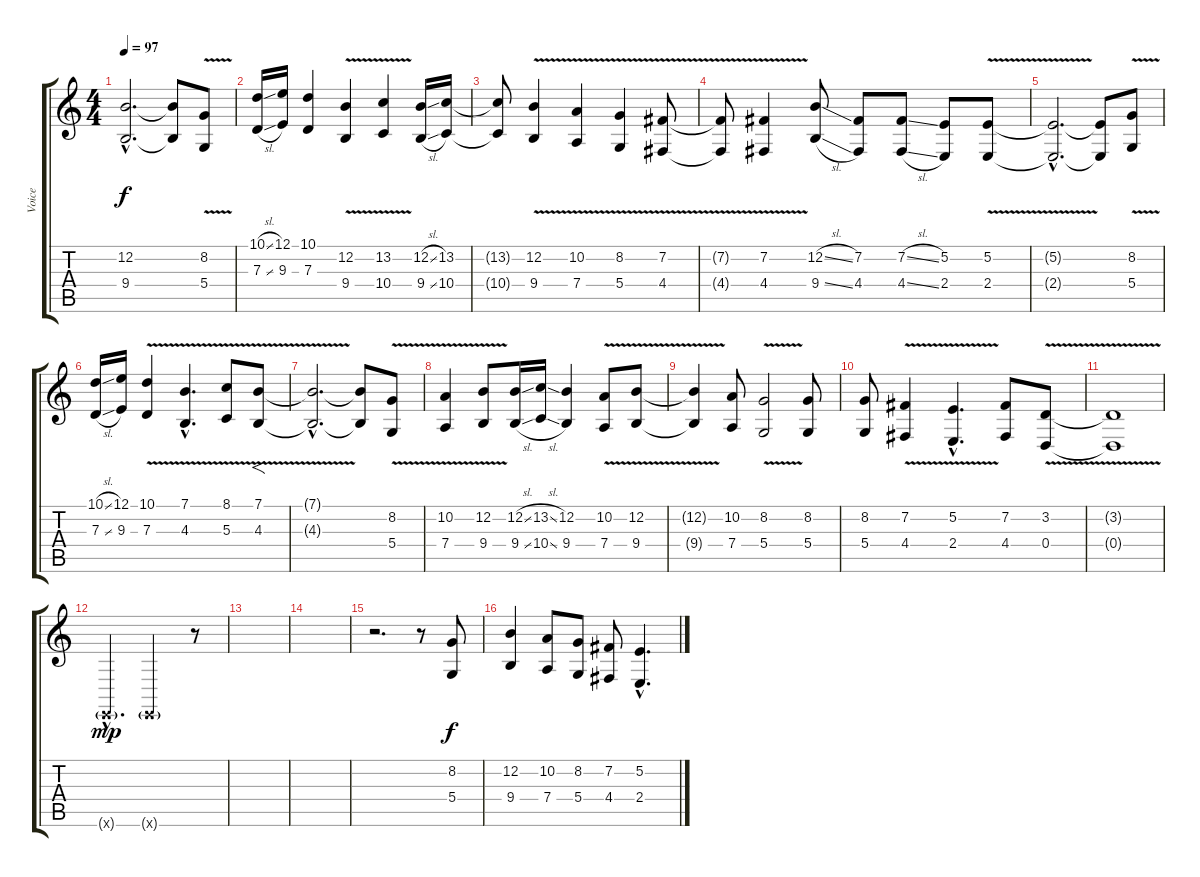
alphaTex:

\track ("Voice" "Voice") {instrument cello}
\staff {score tabs}
\tuning (E4 B3 G3 D3 A2 E2) {hide}
\ts (4 4)
\tempo 97
\clef g2
\ks c
(12.2{hac t} 9.4{hac t}).2{d dy f} (12.2{t} 9.4{t}).8 (8.2{v} 5.4{v}).8 |
(10.1{sl} 7.3{sl}).16 (12.1 9.3).16 (10.1 7.3).4 (12.2{v} 9.4{v}).4 (13.2{v} 10.4{v}).4 (12.2{sl} 9.4{sl}).16 (13.2 10.4).16 |
(13.2{t} 10.4{t}).8 (12.2{v} 9.4{v}).4 (10.2{v} 7.4{v}).4 (8.2{v} 5.4{v}).4 (7.2{v} 4.4{v}).8 |
(7.2{t} 4.4{t}).8 (7.2{v} 4.4{v}).4 (12.2{sl} 9.4{sl}).8 (7.2 4.4).8 (7.2{sl} 4.4{sl}).8 (5.2 2.4).8 (5.2{v} 2.4{v}).8 |
(5.2{hac t} 2.4{hac t}).2{d} (5.2{t} 2.4{t}).8 (8.2{v} 5.4{v}).8 |
(10.1{sl} 7.3{sl}).16 (12.1 9.3).16 (10.1{v} 7.3{v}).4 (7.1{v hac} 4.3{v hac}).4{d} (8.1{v} 5.3{v}).8 (7.1{v} 4.3{v}).8{f} |
(7.1{hac t} 4.3{hac t}).2{d} (7.1{t} 4.3{t}).8 (8.2{v} 5.4{v}).8 |
(10.2{v} 7.4{v}).4 (12.2{v} 9.4{v}).8 (12.2{sl} 9.4{sl}).16 (13.2{sl} 10.4{sl}).16 (12.2 9.4).4 (10.2{v} 7.4{v}).8 (12.2{v} 9.4{v}).8 |
(12.2{t} 9.4{t}).4 (10.2 7.4).8 (8.2{v} 5.4{v}).2 (8.2 5.4).8 |
(8.2 5.4).8 (7.2{v} 4.4{v}).4 (5.2{v hac} 2.4{v hac}).4{d} (7.2 4.4).8 (3.2{v} 0.4{v}).8 |
(3.2{t} 0.4{t}).1 |
0.6{g hac x}.4{d dy mp} 0.6{g x}.2 r.8 |
|
|
r.2{d} r.8 (8.2 5.4).8{dy f} |
(12.2 9.4).4 (10.2 7.4).8 (8.2 5.4).8 (7.2 4.4).8 (5.2{hac} 2.4{hac}).4{d}
